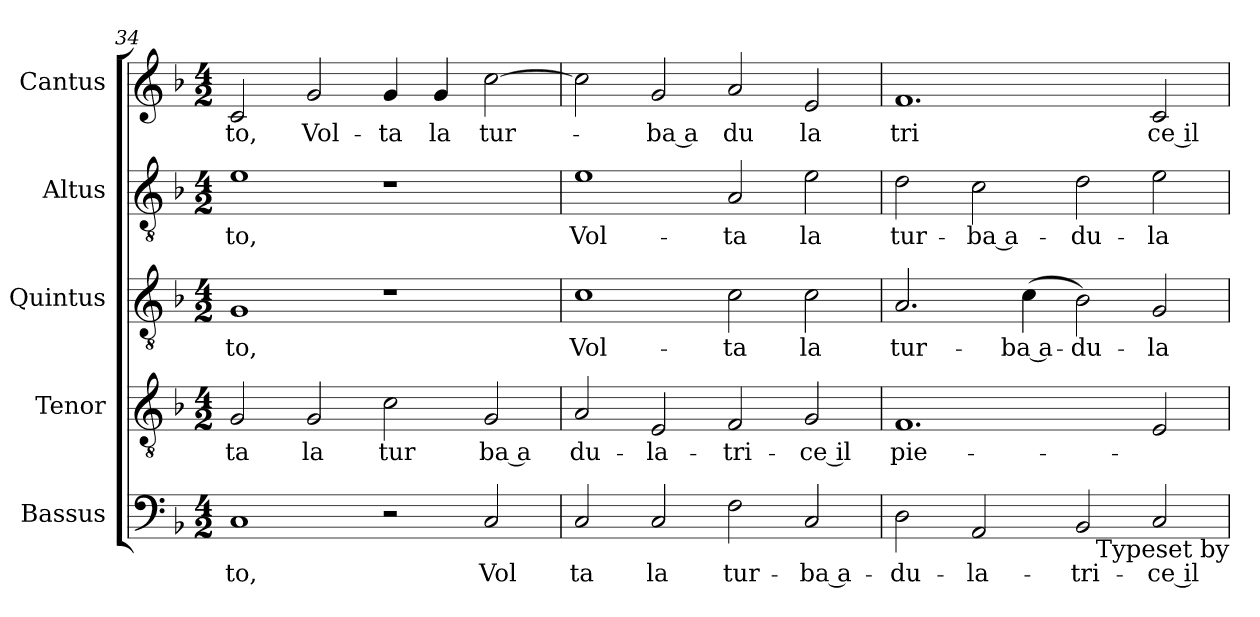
**kern	**text	**kern	**text	**kern	**text	**kern	**text	**kern	**text
*part5	*part5	*part4	*part4	*part3	*part3	*part2	*part2	*part1	*part1
*staff5	*staff5	*staff4	*staff4	*staff3	*staff3	*staff2	*staff2	*staff1	*staff1
*I"Bassus	*	*I"Tenor	*	*I"Quintus	*	*I"Altus	*	*I"Cantus	*
*clefF4	*	*clefGv2	*	*clefGv2	*	*clefGv2	*	*clefG2	*
*k[b-]	*	*k[b-]	*	*k[b-]	*	*k[b-]	*	*k[b-]	*
*F:	*	*F:	*	*F:	*	*F:	*	*F:	*
*M4/2	*	*M4/2	*	*M4/2	*	*M4/2	*	*M4/2	*
=34	=34	=34	=34	=34	=34	=34	=34	=34	=34
!	!LO:LY:b:cj	!	!LO:LY:b:cj	!	!LO:LY:b:cj	!	!LO:LY:b:cj	!	!LO:LY:b:cj
1C	to,	2G/	ta	1G	to,	1e	to,	2c/	-to,
!	!	!	!LO:LY:b:cj	!	!	!	!	!	!LO:LY:b:cj
.	.	2G/	la	.	.	.	.	2g/	Vol-
!	!	!	!LO:LY:b:cj	!	!	!	!	!	!LO:LY:b:cj
2r	.	2c\	tur	1r	.	1r	.	4g/	-ta
!	!	!	!	!	!	!	!	!	!LO:LY:b:cj
.	.	.	.	.	.	.	.	4g/	la
!	!LO:LY:b:cj	!	!LO:LY:b:rj	!	!	!	!	!	!LO:LY:b
2C/	Vol	2G/	ba a	.	.	.	.	[<2cc\	tur-
!!LO:LB:g=z
=35	=35	=35	=35	=35	=35	=35	=35	=35	=35
!	!LO:LY:b:cj	!	!LO:LY:b:cj	!	!LO:LY:b:cj	!	!LO:LY:b:cj	!	!
2C/	ta	2A/	du-	1c	Vol-	1e	Vol-	2cc\]	.
!	!LO:LY:b:cj	!	!LO:LY:b:cj	!	!	!	!	!	!LO:LY:b:rj
2C/	la	2E/	-la-	.	.	.	.	2g/	-ba a
!	!LO:LY:b:cj	!	!LO:LY:b:cj	!	!LO:LY:b:cj	!	!LO:LY:b:cj	!	!LO:LY:b:cj
2F\	tur-	2F/	-tri-	2c\	-ta	2A/	-ta	2a/	du
!	!LO:LY:b:rj	!	!LO:LY:b:rj	!	!LO:LY:b:cj	!	!LO:LY:b:cj	!	!LO:LY:b:cj
2C/	-ba a-	2G/	-ce il	2c\	la	2e\	la	2e/	la
=36	=36	=36	=36	=36	=36	=36	=36	=36	=36
!	!LO:LY:b:cj	!	!LO:LY:b:cj	!	!LO:LY:b:cj	!	!LO:LY:b:cj	!	!LO:LY:b:cj
2D\	-du-	1.F	pie-	2.A/	tur-	2d\	tur-	1.f	tri
!	!LO:LY:b:cj	!	!	!	!	!	!LO:LY:b:rj	!	!
2AA/	-la-	.	.	.	.	2c\	-ba a-	.	.
!	!	!	!	!	!LO:LY:b:rj	!	!	!	!
.	.	.	.	(<4c\	-ba a-	.	.	.	.
!	!LO:LY:b:cj	!	!	!	!LO:LY:b:cj	!	!LO:LY:b:cj	!	!
2BB-/	-tri-	.	.	2B-\)	-du-	2d\	-du-	.	.
!	!LO:LY:b:rj	!	!	!	!LO:LY:b:cj	!	!LO:LY:b:cj	!	!LO:LY:b:rj
2C/	-ce il	2E/	.	2G/	-la-	2e\	-la-	2c/	ce il
!LO:TX:b:t=Typeset by	!	!	!	!	!	!	!	!	!
=	=	=	=	=	=	=	=	=	=
*-	*-	*-	*-	*-	*-	*-	*-	*-	*-
